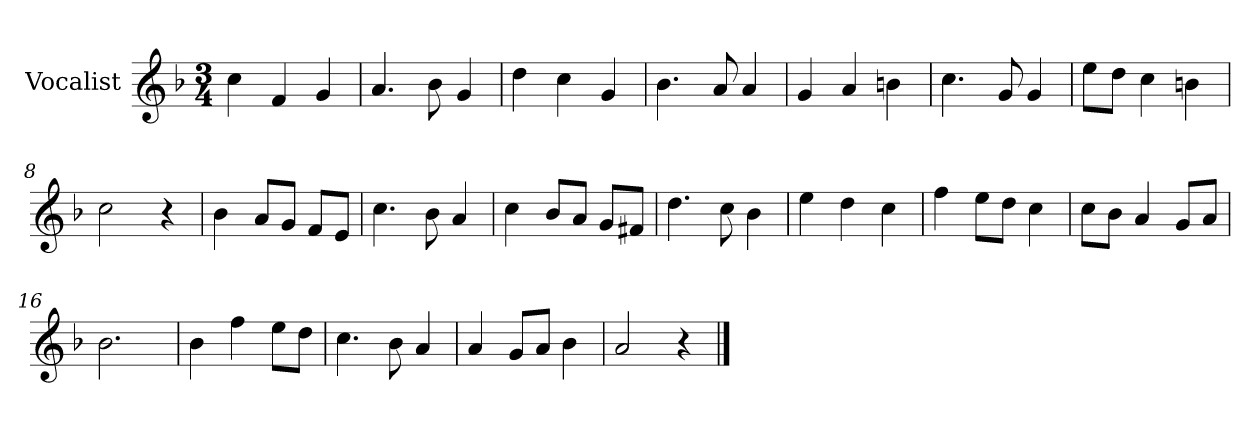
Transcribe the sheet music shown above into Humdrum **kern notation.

**kern
*part1
*staff1
*I"Vocalist
*k[b-]
*F:
*M3/4
=1
4cc
4f
4g
=2
4.a
8b-
4g
=3
4dd
4cc
4g
=4
4.b-
8a
4a
=5
4g
4a
4bn
=6
4.cc
8g
4g
=7
8eeL
8ddJ
4cc
4bn
=8
2cc
4r
=9
4b-
8aL
8gJ
8fL
8eJ
=10
4.cc
8b-
4a
=11
4cc
8b-L
8aJ
8gL
8f#XJ
=12
4.dd
8cc
4b-
=13
4ee
4dd
4cc
=14
4ff
8eeL
8ddJ
4cc
=15
8ccL
8b-J
4a
8gL
8aJ
=16
2.b-
=17
4b-
4ff
8eeL
8ddJ
=18
4.cc
8b-
4a
=19
4a
8gL
8aJ
4b-
=20
2a
4r
==
*-
